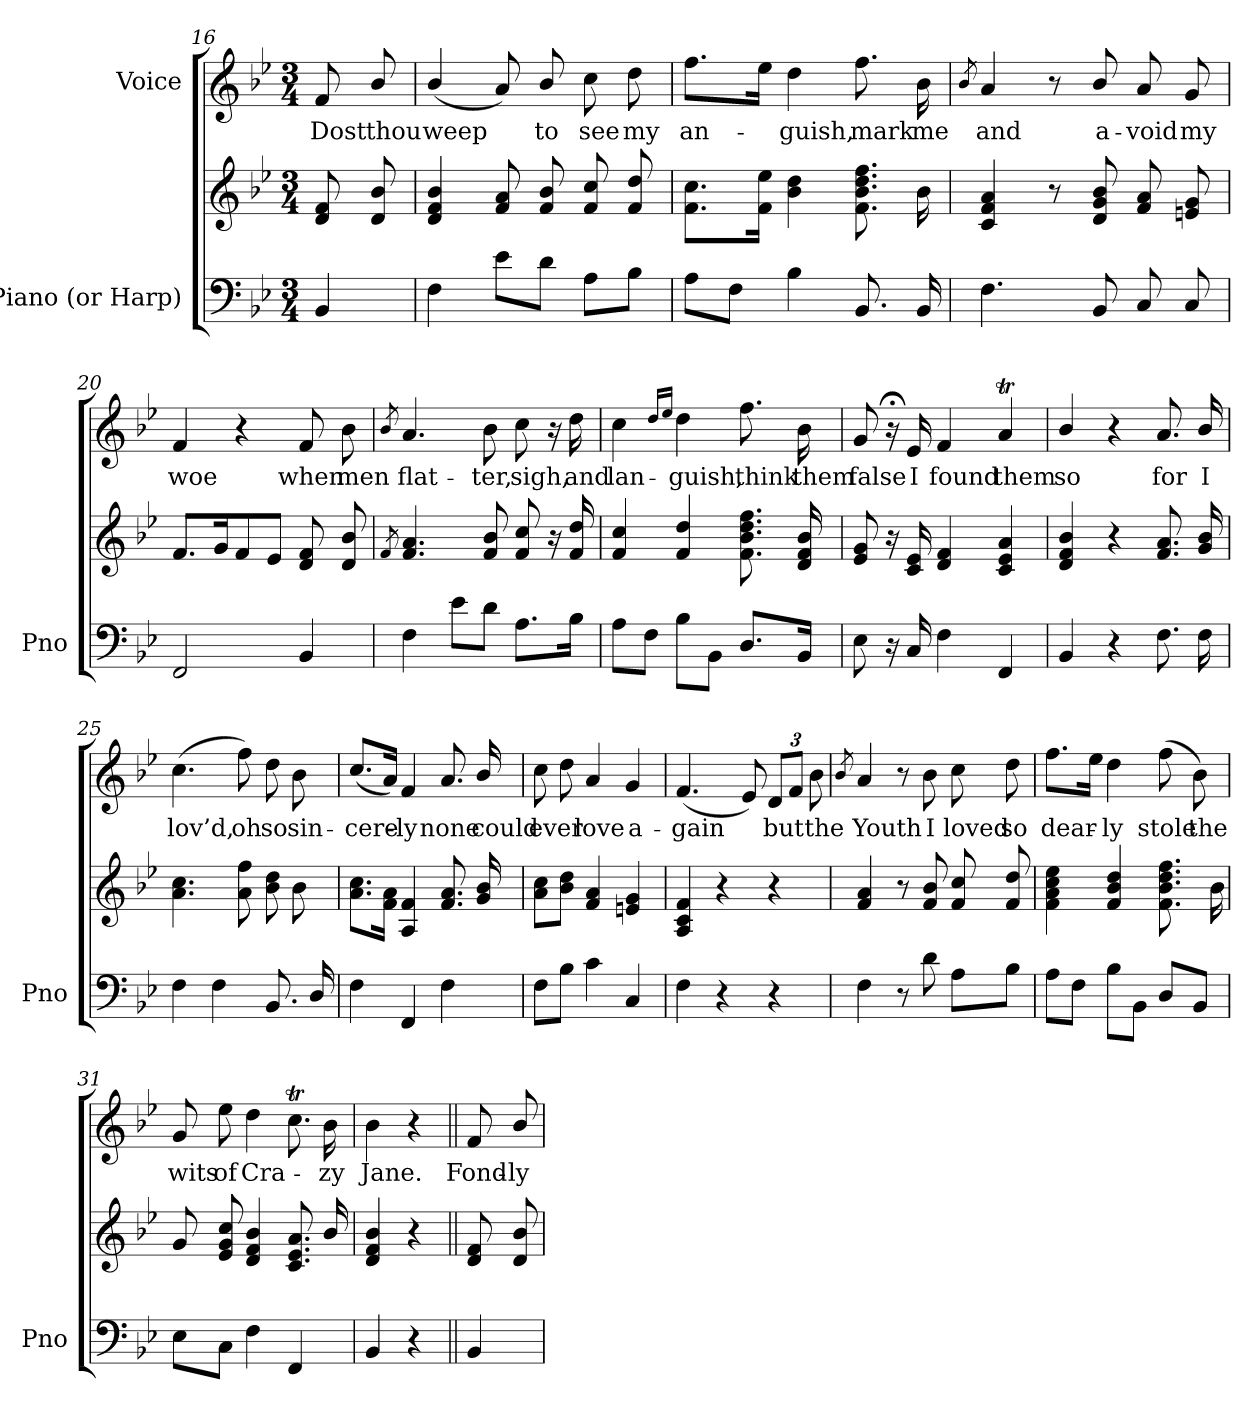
**kern	**kern	**kern	**text
*part2	*part2	*part1	*part1
*staff3	*staff2	*staff1	*staff1
*I"Piano (or Harp)	*	*I"Voice	*
*I'Pno	*	*	*
*clefF4	*clefG2	*clefG2	*
*k[b-e-]	*k[b-e-]	*k[b-e-]	*
*M3/4	*M3/4	*M3/4	*
=16X2	=16X2	=16X2	=16X2
4BB-/	8d/ 8f/	8f/	Dost
.	8d/ 8b-/	8b-/	thou
=17	=17	=17	=17
4F\	4d/ 4f/ 4b-/	(<4b-/	weep
8e-\L	8f/ 8a/	8a/)	.
8d\J	8f/ 8b-/	8b-/	to
8A\L	8f/ 8cc/	8cc\	see
8B-\J	8f/ 8dd/	8dd\	my
=18	=18	=18	=18
8A\L	8.f\ 8.cc\L	8.ff\L	an-
8F\J	.	.	.
.	16f\ 16ee-\Jk	16ee-\Jk	.
4B-\	4b-\ 4dd\	4dd\	-guish,
8.BB-/	8.f\ 8.b-\ 8.dd\ 8.ff\	8.ff\	mark
16BB-/	16b-\	16b-\	me
=19	=19	=19	=19
.	.	8qb-/	.
4.F\	4c/ 4f/ 4a/	4a/	and
.	8r	8r	.
8BB-/	8d/ 8g/ 8b-/	8b-/	a-
8C/	8f/ 8a/	8a/	-void
8C/	8en/ 8g/	8g/	my
=20	=20	=20	=20
2FF/	8.f/L	4f/	woe
.	16g/K	.	.
.	8f/	4r	.
.	8e-/J	.	.
4BB-/	8d/ 8f/	8f/	when
.	8d/ 8b-/	8b-\	men
=21	=21	=21	=21
.	8qf/	8qb-/	.
4F\	4.f/ 4.a/	4.a/	flat-
8e-\L	.	.	.
8d\J	8f/ 8b-/	8b-\	-ter,
8.A\L	8f/ 8cc/	8cc\	sigh,
.	16r	16r	.
16B-\Jk	16f/ 16dd/	16dd\	and
=22	=22	=22	=22
8A\L	4f/ 4cc/	4cc\	lan-
8F\J	.	.	.
.	.	16qdd/LL	.
.	.	16qee-/JJ	.
8B-\L	4f/ 4dd/	4dd\	-guish,
8BB-\J	.	.	.
8.D/L	8.f\ 8.b-\ 8.dd\ 8.ff\	8.ff\	think
16BB-/Jk	16d/ 16f/ 16b-/	16b-\	them
=23	=23	=23	=23
8E-\	8e-/ 8g/	8g/	false
16r	16r	16r;<	.
16C/	16c/ 16e-/	16e-/	I
4F\	4d/ 4f/	4f/	found
4FF/	4c/ 4e-/ 4a/	4at/	them
=24	=24	=24	=24
4BB-/	4d/ 4f/ 4b-/	4b-/	so
4r	4r	4r	.
8.F\	8.f/ 8.a/	8.a/	for
16F\	16g/ 16b-/	16b-/	I
=25	=25	=25	=25
4F\	4.a\ 4.cc\	(4.cc\	lov’d,
4F\	.	.	.
.	8a\ 8ff\	8ff\)	oh
8.BB-/	8b-\ 8dd\	8dd\	so
.	8b-\	8b-\	sin-
16D/	.	.	.
=26	=26	=26	=26
4F\	8.a\ 8.cc\L	(8.cc/L	-cere-
.	16f\ 16a\Jk	16a/Jk)	.
4FF/	4A/ 4f/	4f/	-ly
4F\	8.f/ 8.a/	8.a/	none
.	16g/ 16b-/	16b-/	could
=27	=27	=27	=27
8F\L	8a\ 8cc\L	8cc\	ever
8B-\J	8b-\ 8dd\J	8dd\	.
4c\	4f/ 4a/	4a/	love
4C/	4en/ 4g/	4g/	a-
=28	=28	=28	=28
4F\	4A/ 4c/ 4f/	(4.f/	-gain
4r	4r	.	.
.	.	8e-/)	.
*	*	*Xbrackettup	*
4r	4r	12d/L	but
.	.	12f/J	.
.	.	12b-\	the
=29	=29	=29	=29
.	.	8qb-/	.
4F\	4f/ 4a/	4a/	Youth
8r	8r	8r	.
8d\	8f/ 8b-/	8b-\	I
8A\L	8f/ 8cc/	8cc\	loved
8B-\J	8f/ 8dd/	8dd\	so
=30	=30	=30	=30
8A\L	4f\ 4a\ 4cc\ 4ee-\	8.ff\L	dear-
8F\J	.	.	.
.	.	16ee-\Jk	.
8B-\L	4f/ 4b-/ 4dd/	4dd\	-ly
8BB-\J	.	.	.
8D/L	8.f\ 8.b-\ 8.dd\ 8.ff\	(8ff\	stole
8BB-/J	.	8b-\)	the
.	16b-\	.	.
=31	=31	=31	=31
8E-\L	8g/	8g/	wits
8C\J	8e-/ 8g/ 8cc/	8ee-\	of
4F\	4d/ 4f/ 4b-/	4dd\	Cra-
4FF/	8.c/ 8.e-/ 8.a/	8.ccT\	.
.	16b-/	16b-\	-zy
=32	=32	=32	=32
4BB-/	4d/ 4f/ 4b-/	4b-\	Jane.
4r	4r	4r	.
=32X3||	=32X3||	=32X3||	=32X3||
4BB-/	8d/ 8f/	8f/	Fond-
.	8d/ 8b-/	8b-/	-ly
=	=	=	=
*-	*-	*-	*-
